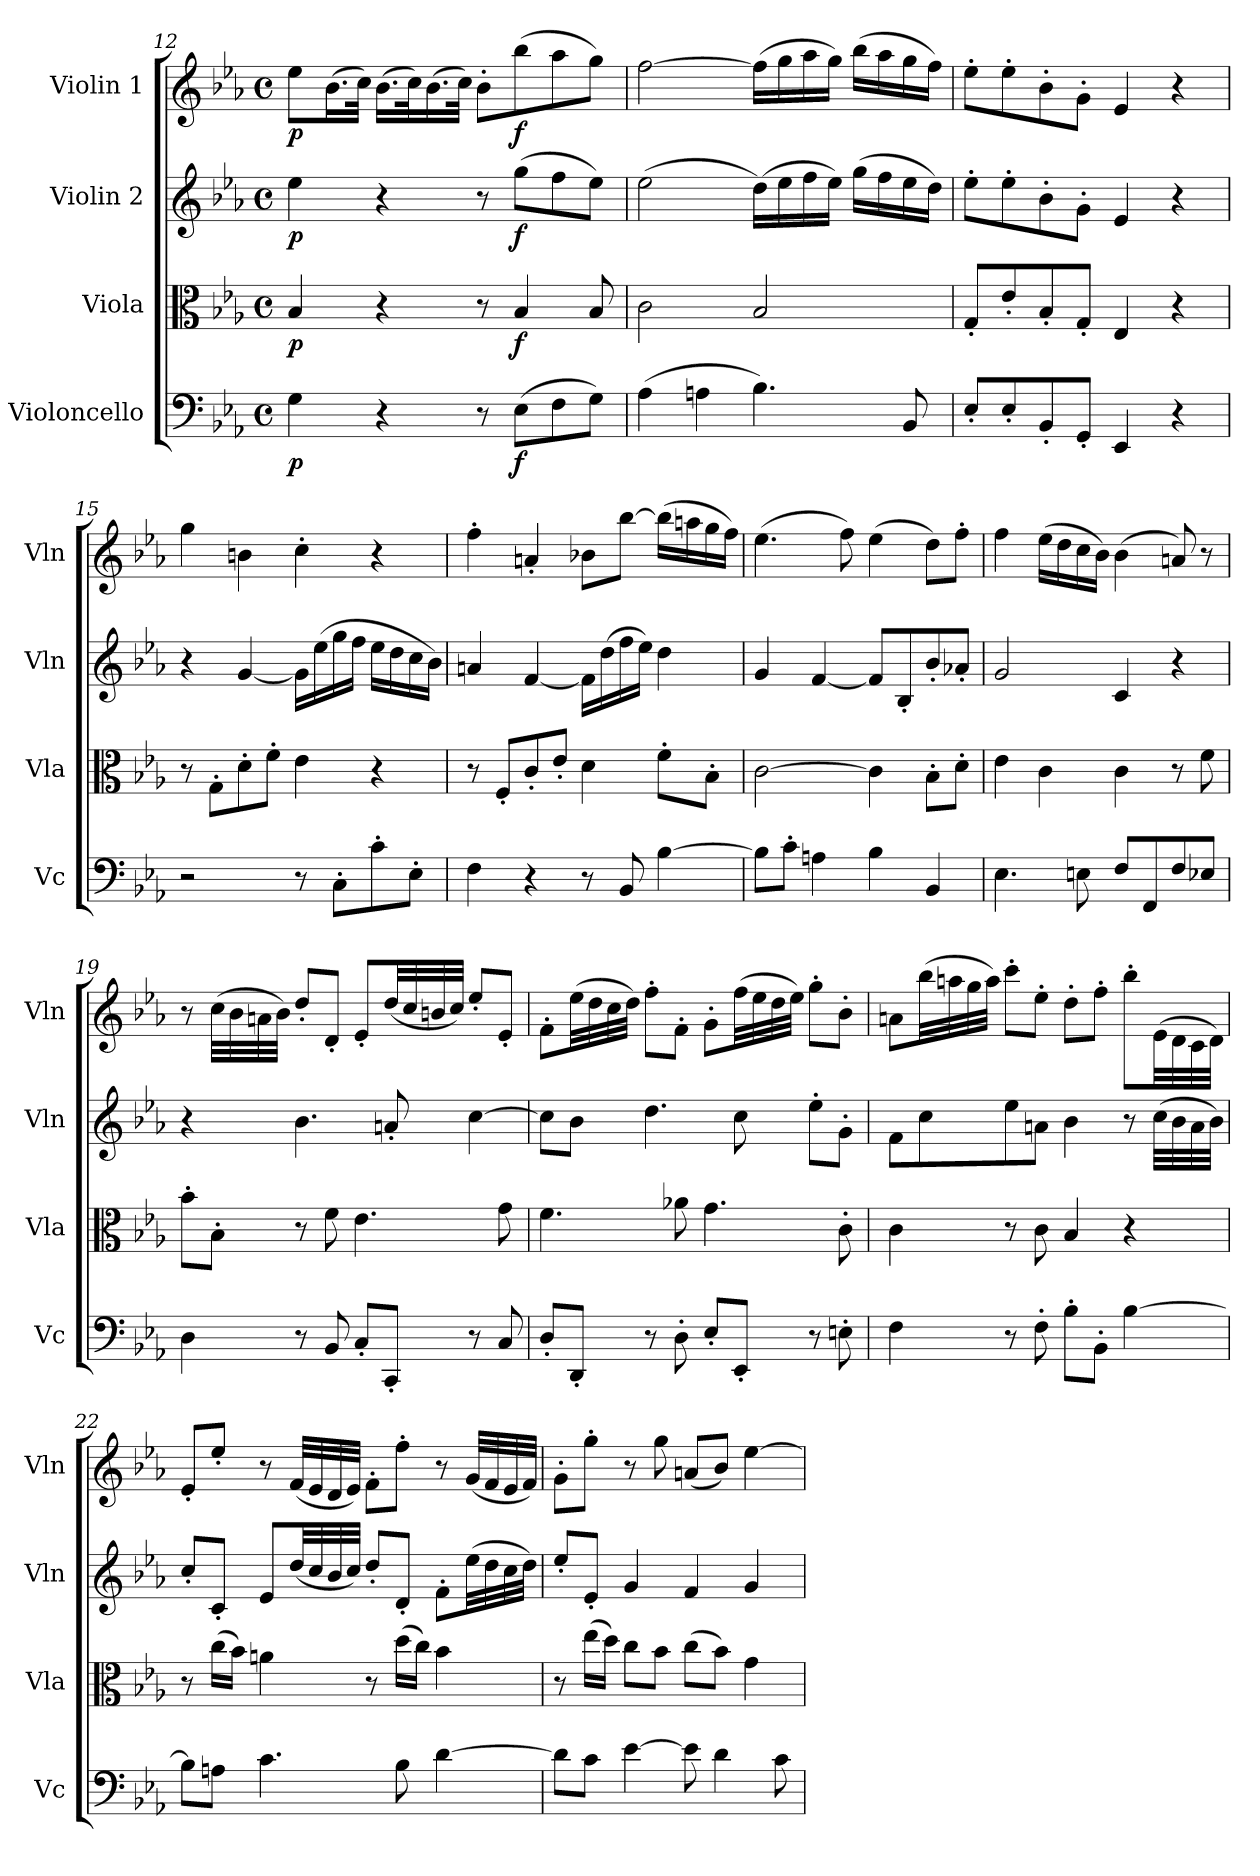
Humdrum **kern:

**kern	**dynam	**kern	**dynam	**kern	**dynam	**kern	**dynam
*part4	*part4	*part3	*part3	*part2	*part2	*part1	*part1
*staff4	*staff4	*staff3	*staff3	*staff2	*staff2	*staff1	*staff1
*I"Violoncello	*	*I"Viola	*	*I"Violin 2	*	*I"Violin 1	*
*I'Vc	*	*I'Vla	*	*I'Vln	*	*I'Vln	*
*clefF4	*	*clefC3	*	*clefG2	*	*clefG2	*
*k[b-e-a-]	*	*k[b-e-a-]	*	*k[b-e-a-]	*	*k[b-e-a-]	*
*M4/4	*	*M4/4	*	*M4/4	*	*M4/4	*
*met(c)	*	*met(c)	*	*met(c)	*	*met(c)	*
=12	=12	=12	=12	=12	=12	=12	=12
!	!LO:DY:b	!	!LO:DY:b	!	!LO:DY:b	!	!LO:DY:b
4G\	p	4B-/	p	4ee-\	p	8ee-\L	p
.	.	.	.	.	.	(16.b-\L	.
.	.	.	.	.	.	32cc\JJk)	.
4r	.	4r	.	4r	.	(16.b-\LL	.
.	.	.	.	.	.	32cc\K)	.
.	.	.	.	.	.	(16.b-\	.
.	.	.	.	.	.	32cc\JJk)	.
8r	.	8r	.	8r	.	8b-'\L	.
!	!LO:DY:b	!	!LO:DY:b	!	!LO:DY:b	!	!LO:DY:b
(8E-\L	f	4B-/	f	(8gg\L	f	(8bb-\	f
8F\	.	.	.	8ff\	.	8aa-\	.
8G\J)	.	8B-/	.	8ee-\J)	.	8gg\J)	.
!!LO:LB:g=z
=13	=13	=13	=13	=13	=13	=13	=13
(4A-\	.	2c\	.	(2ee-\	.	[2ff\	.
4An\	.	.	.	.	.	.	.
4.B-\)	.	2B-/	.	(16dd\LL)	.	(16ff\LL]	.
.	.	.	.	16ee-\	.	16gg\	.
.	.	.	.	16ff\	.	16aa-\	.
.	.	.	.	16ee-\JJ)	.	16gg\JJ)	.
.	.	.	.	(16gg\LL	.	(16bb-\LL	.
.	.	.	.	16ff\	.	16aa-\	.
8BB-/	.	.	.	16ee-\	.	16gg\	.
.	.	.	.	16dd\JJ)	.	16ff\JJ)	.
!!LO:PB:g=z
=14	=14	=14	=14	=14	=14	=14	=14
8E-'/L	.	8G'/L	.	8ee-'\L	.	8ee-'\L	.
8E-'/	.	8e-'/	.	8ee-'\	.	8ee-'\	.
8BB-'/	.	8B-'/	.	8b-'\	.	8b-'\	.
8GG'/J	.	8G'/J	.	8g'\J	.	8g'\J	.
4EE-/	.	4E-/	.	4e-/	.	4e-/	.
4r	.	4r	.	4r	.	4r	.
=15	=15	=15	=15	=15	=15	=15	=15
2r	.	8r	.	4r	.	4gg\	.
.	.	8G'\L	.	.	.	.	.
.	.	8d'\	.	[4g/	.	4bn\	.
.	.	8f'\J	.	.	.	.	.
8r	.	4e-\	.	16g\LL]	.	4cc'\	.
.	.	.	.	(16ee-\	.	.	.
8C'\L	.	.	.	16gg\	.	.	.
.	.	.	.	16ff\JJ	.	.	.
8c'\	.	4r	.	16ee-\LL	.	4r	.
.	.	.	.	16dd\	.	.	.
8E-'\J	.	.	.	16cc\	.	.	.
.	.	.	.	16b-\JJ)	.	.	.
=16	=16	=16	=16	=16	=16	=16	=16
4F\	.	8r	.	4an/	.	4ff'\	.
.	.	8F'/L	.	.	.	.	.
4r	.	8c'/	.	[4f/	.	4an'/	.
.	.	8e-'/J	.	.	.	.	.
8r	.	4d\	.	16f\LL]	.	8b-X\L	.
.	.	.	.	(16dd\	.	.	.
8BB-/	.	.	.	16ff\	.	[8bb-\J	.
.	.	.	.	16ee-\JJ)	.	.	.
[4B-\	.	8f'\L	.	4dd\	.	(16bb-\LL]	.
.	.	.	.	.	.	16aan\	.
.	.	8B-'\J	.	.	.	16gg\	.
.	.	.	.	.	.	16ff\JJ)	.
=17	=17	=17	=17	=17	=17	=17	=17
8B-\L]	.	[2c\	.	4g/	.	(4.ee-\	.
8c'\J	.	.	.	.	.	.	.
4An\	.	.	.	[4f/	.	.	.
.	.	.	.	.	.	8ff\)	.
4B-\	.	4c\]	.	8f/L]	.	(4ee-\	.
.	.	.	.	8B-'/	.	.	.
4BB-/	.	8B-'\L	.	8b-'/	.	8dd\L)	.
.	.	8d'\J	.	8a-X'/J	.	8ff'\J	.
!!LO:LB:g=z
=18	=18	=18	=18	=18	=18	=18	=18
4.E-\	.	4e-\	.	2g/	.	4ff\	.
.	.	4c\	.	.	.	(16ee-\LL	.
.	.	.	.	.	.	16dd\	.
8En\	.	.	.	.	.	16cc\	.
.	.	.	.	.	.	16b-\JJ)	.
8F/L	.	4c\	.	4c/	.	(4b-\	.
8FF/	.	.	.	.	.	.	.
8F/	.	8r	.	4r	.	8an/)	.
8E-X/J	.	8f\	.	.	.	8r	.
=19	=19	=19	=19	=19	=19	=19	=19
4D\	.	8b-'\L	.	4r	.	8r	.
.	.	8B-'\J	.	.	.	(32cc\LLL	.
.	.	.	.	.	.	32b-\	.
.	.	.	.	.	.	32an\	.
.	.	.	.	.	.	32b-\JJJ)	.
8r	.	8r	.	4.b-\	.	8dd'/L	.
8BB-/	.	8f\	.	.	.	8d'/J	.
8C'/L	.	4.e-\	.	.	.	8e-'/L	.
8CC'/J	.	.	.	8an'/	.	(32dd/LL	.
.	.	.	.	.	.	32cc/	.
.	.	.	.	.	.	32bn/	.
.	.	.	.	.	.	32cc/JJJ)	.
8r	.	.	.	[4cc\	.	8ee-'/L	.
8C/	.	8g\	.	.	.	8e-'/J	.
=20	=20	=20	=20	=20	=20	=20	=20
8D'/L	.	4.f\	.	8cc\L]	.	8f'\L	.
8DD'/J	.	.	.	8b-\J	.	(32ee-\LL	.
.	.	.	.	.	.	32dd\	.
.	.	.	.	.	.	32cc\	.
.	.	.	.	.	.	32dd\JJJ)	.
8r	.	.	.	4.dd\	.	8ff'\L	.
8D'\	.	8a-X\	.	.	.	8f'\J	.
8E-'/L	.	4.g\	.	.	.	8g'\L	.
8EE-'/J	.	.	.	8cc\	.	(32ff\LL	.
.	.	.	.	.	.	32ee-\	.
.	.	.	.	.	.	32dd\	.
.	.	.	.	.	.	32ee-\JJJ)	.
8r	.	.	.	8ee-'\L	.	8gg'\L	.
8En'\	.	8c'\	.	8g'\J	.	8b-'\J	.
!!LO:LB:g=z
=21	=21	=21	=21	=21	=21	=21	=21
4F\	.	4c\	.	8f\L	.	8an\L	.
.	.	.	.	8cc\	.	(32bb-\LL	.
.	.	.	.	.	.	32aan\	.
.	.	.	.	.	.	32gg\	.
.	.	.	.	.	.	32aa\JJJ)	.
8r	.	8r	.	8ee-\	.	8ccc'\L	.
8F'\	.	8c\	.	8an\J	.	8ee-'\J	.
8B-'\L	.	4B-/	.	4b-\	.	8dd'\L	.
8BB-'\J	.	.	.	.	.	8ff'\J	.
[4B-\	.	4r	.	8r	.	8bb-'\L	.
.	.	.	.	(32cc\LLL	.	(32e-\LL	.
.	.	.	.	32b-\	.	32d\	.
.	.	.	.	32a\	.	32c\	.
.	.	.	.	32b-\JJJ)	.	32d\JJJ)	.
=22	=22	=22	=22	=22	=22	=22	=22
8B-\L]	.	8r	.	8cc'/L	.	8e-'/L	.
8An\J	.	(16cc\LL	.	8c'/J	.	8ee-'/J	.
.	.	16b-\JJ)	.	.	.	.	.
4.c\	.	4an\	.	8e-/L	.	8r	.
.	.	.	.	(32dd/LL	.	(32f/LLL	.
.	.	.	.	32cc/	.	32e-/	.
.	.	.	.	32b-/	.	32d/	.
.	.	.	.	32cc/JJJ)	.	32e-/JJJ)	.
.	.	8r	.	8dd'/L	.	8f'\L	.
8B-\	.	(16dd\LL	.	8d'/J	.	8ff'\J	.
.	.	16cc\JJ)	.	.	.	.	.
[4d\	.	4b-\	.	8f'\L	.	8r	.
.	.	.	.	(32ee-\LL	.	(32g/LLL	.
.	.	.	.	32dd\	.	32f/	.
.	.	.	.	32cc\	.	32e-/	.
.	.	.	.	32dd\JJJ)	.	32f/JJJ)	.
=23	=23	=23	=23	=23	=23	=23	=23
8d\L]	.	8r	.	8ee-'/L	.	8g'\L	.
8c\J	.	(16ee-\LL	.	8e-'/J	.	8gg'\J	.
.	.	16dd\JJ)	.	.	.	.	.
[4e-\	.	8cc\L	.	4g/	.	8r	.
.	.	8b-\J	.	.	.	8gg\	.
8e-\]	.	(8cc\L	.	4f/	.	(8an/L	.
4d\	.	8b-\J)	.	.	.	8b-/J)	.
.	.	4g\	.	4g/	.	[4ee-\	.
8c\	.	.	.	.	.	.	.
=	=	=	=	=	=	=	=
*-	*-	*-	*-	*-	*-	*-	*-
